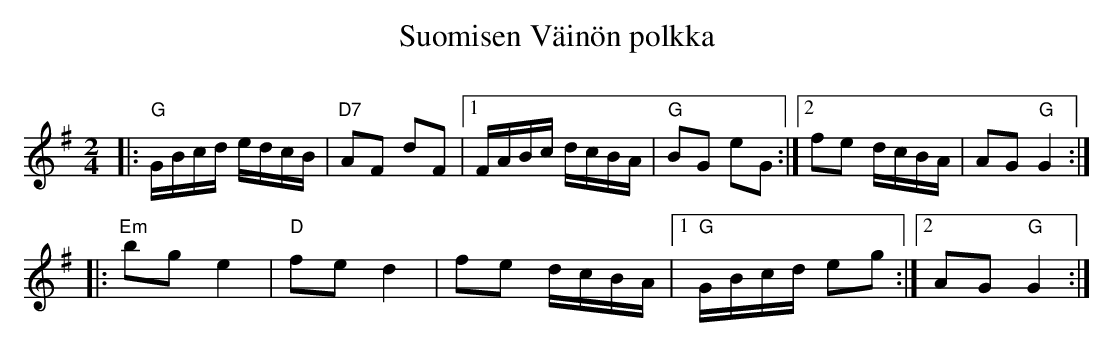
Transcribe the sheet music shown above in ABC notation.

X:1
T: Suomisen V\"ain\"on polkka
O:
M: 2/4
L: 1/16
K: G
|: "G"GBcd edcB | "D7"A2F2 d2F2 |1 FABc dcBA | "G"B2G2 e2G2 \
                               :|2 f2e2 dcBA | A2G2 "G"G4 :|
|: "Em"b2g2 e4 | "D"f2e2 d4 | f2e2 dcBA |1 "G"GBcd e2g2 \
                                       :|2 A2G2 "G"G4 :|
